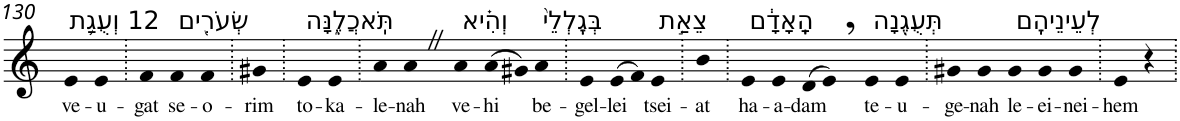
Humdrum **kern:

**kern	**text
*part1	*part1
*staff1	*staff1
*I"Piano	*
*I'Pno	*
!!LO:PB:g=z
*clefG2	*
*k[]	*
=130	=130
!LO:TX:a:t=12 וְעֻגַ֥ת	!
!	!LO:LY:b
4e	ve-
!	!LO:LY:b
4e	-u-
=131.	=131.
!	!LO:LY:b
4f	-gat
!LO:TX:a:t=שְׂעֹרִ֖ים	!
!	!LO:LY:b
4f	se-
!	!LO:LY:b
4f	-o-
=132.	=132.
!	!LO:LY:b
4g#X	-rim
=133.	=133.
!LO:TX:a:t=תֹּֽאכֲלֶ֑נָּה	!
!	!LO:LY:b
4e	to-
!	!LO:LY:b
4e	-ka-
=134.	=134.
!	!LO:LY:b
4a	-le-
!	!LO:LY:b
4aZ	-nah
!LO:TX:a:t=וְהִ֗יא	!
!	!LO:LY:b
4a	ve-
!	!LO:LY:b
(>8a	-hi
8g#X)	.
!LO:TX:a:t=בְּגֶֽלְלֵי֙	!
!	!LO:LY:b
4a	be-
=135.	=135.
!	!LO:LY:b
4e	-gel-
!	!LO:LY:b
(>8e	-lei
8f)	.
!LO:TX:a:t=צֵאַ֣ת	!
!	!LO:LY:b
4e	tsei-
=136.	=136.
!	!LO:LY:b
4b	-at
=137.	=137.
!LO:TX:a:t=הָֽאָדָ֔ם	!
!	!LO:LY:b
4e	ha-
!	!LO:LY:b
4e	-a-
!	!LO:LY:b
(>8d	-dam
8e,)	.
!LO:TX:a:t=תְּעֻגֶ֖נָה	!
!	!LO:LY:b
4e	te-
!	!LO:LY:b
4e	-u-
=138.	=138.
!	!LO:LY:b
4g#X	-ge-
!	!LO:LY:b
4g#	-nah
!LO:TX:a:t=לְעֵינֵיהֶֽם	!
!	!LO:LY:b
4g#	le-
!	!LO:LY:b
4g#	-ei-
!	!LO:LY:b
4g#	-nei-
=139.	=139.
!	!LO:LY:b
4e	-hem
4r	.
=.	=.
*-	*-
